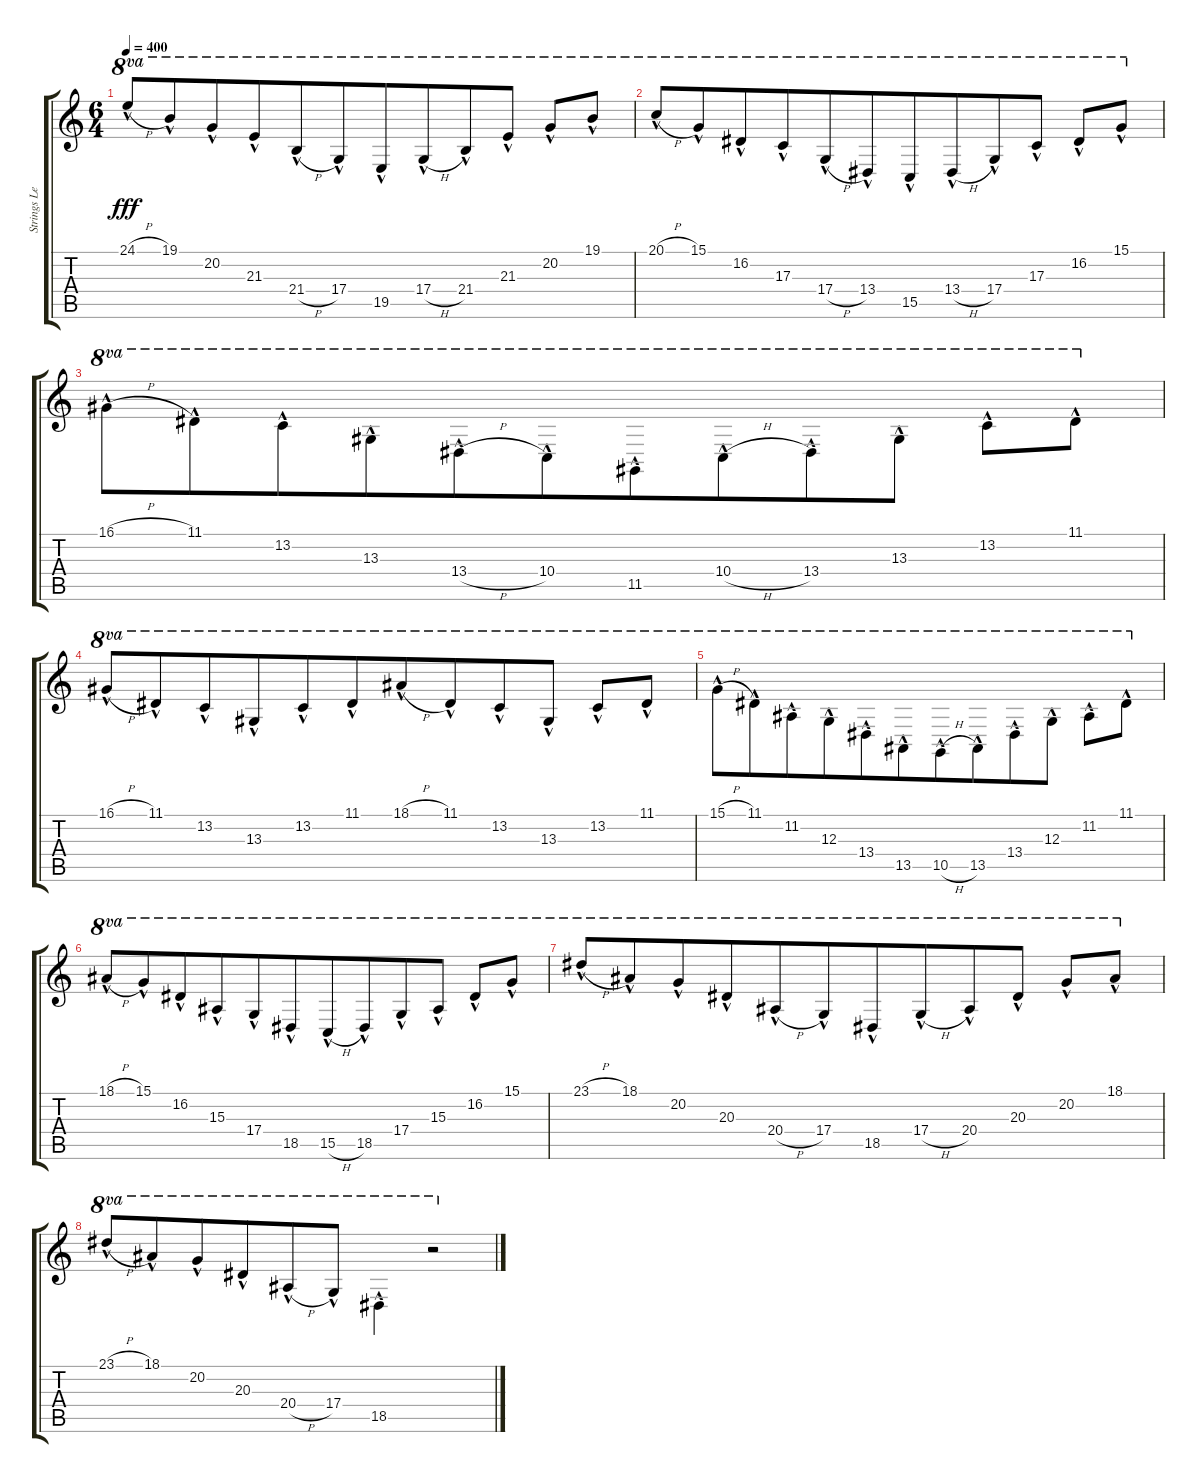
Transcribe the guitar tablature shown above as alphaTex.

\track ("Strings Lead" "Strings Le") {instrument stringensemble1}
\staff {score tabs}
\tuning (E4 B3 G3 D3 A2 E2) {hide}
\ts (6 4)
\tempo 400
\clef g2
\ks c
24.1{h hac}.8{ot 8va dy fff beam Up} 19.1{hac}.8{ot 8va beam Up beam merge} 20.2{hac}.8{ot 8va beam Up} 21.3{hac}.8{ot 8va beam Up beam merge} 21.4{h hac}.8{ot 8va beam Up} 17.4{hac}.8{ot 8va beam Up beam merge} 19.5{hac}.8{ot 8va beam Up} 17.4{h hac}.8{ot 8va beam Up beam merge} 21.4{hac}.8{ot 8va beam Up} 21.3{hac}.8{ot 8va beam Up} 20.2{hac}.8{ot 8va beam Up} 19.1{hac}.8{ot 8va beam Up} |
20.1{h hac}.8{ot 8va beam Up} 15.1{hac}.8{ot 8va beam Up beam merge} 16.2{hac}.8{ot 8va beam Up} 17.3{hac}.8{ot 8va beam Up beam merge} 17.4{h hac}.8{ot 8va beam Up} 13.4{hac}.8{ot 8va beam Up beam merge} 15.5{hac}.8{ot 8va beam Up} 13.4{h hac}.8{ot 8va beam Up beam merge} 17.4{hac}.8{ot 8va beam Up} 17.3{hac}.8{ot 8va beam Up} 16.2{hac}.8{ot 8va beam Up} 15.1{hac}.8{ot 8va beam Up} |
16.1{h hac}.8{ot 8va beam Down} 11.1{hac}.8{ot 8va beam Down beam merge} 13.2{hac}.8{ot 8va beam Down} 13.3{hac}.8{ot 8va beam Down beam merge} 13.4{h hac}.8{ot 8va beam Down} 10.4{hac}.8{ot 8va beam Down beam merge} 11.5{hac}.8{ot 8va beam Down} 10.4{h hac}.8{ot 8va beam Down beam merge} 13.4{hac}.8{ot 8va beam Down} 13.3{hac}.8{ot 8va beam Down} 13.2{hac}.8{ot 8va beam Down} 11.1{hac}.8{ot 8va beam Down} |
16.1{h hac}.8{ot 8va beam Up} 11.1{hac}.8{ot 8va beam Up beam merge} 13.2{hac}.8{ot 8va beam Up} 13.3{hac}.8{ot 8va beam Up beam merge} 13.2{hac}.8{ot 8va beam Up} 11.1{hac}.8{ot 8va beam Up beam merge} 18.1{h hac}.8{ot 8va beam Up} 11.1{hac}.8{ot 8va beam Up beam merge} 13.2{hac}.8{ot 8va beam Up} 13.3{hac}.8{ot 8va beam Up} 13.2{hac}.8{ot 8va beam Up} 11.1{hac}.8{ot 8va beam Up} |
15.1{h hac}.8{ot 8va beam Down} 11.1{hac}.8{ot 8va beam Down beam merge} 11.2{hac}.8{ot 8va beam Down} 12.3{hac}.8{ot 8va beam Down beam merge} 13.4{hac}.8{ot 8va beam Down} 13.5{hac}.8{ot 8va beam Down beam merge} 10.5{h hac}.8{ot 8va beam Down} 13.5{hac}.8{ot 8va beam Down beam merge} 13.4{hac}.8{ot 8va beam Down} 12.3{hac}.8{ot 8va beam Down} 11.2{hac}.8{ot 8va beam Down} 11.1{hac}.8{ot 8va beam Down} |
18.1{h hac}.8{ot 8va beam Up} 15.1{hac}.8{ot 8va beam Up beam merge} 16.2{hac}.8{ot 8va beam Up} 15.3{hac}.8{ot 8va beam Up beam merge} 17.4{hac}.8{ot 8va beam Up} 18.5{hac}.8{ot 8va beam Up beam merge} 15.5{h hac}.8{ot 8va beam Up} 18.5{hac}.8{ot 8va beam Up beam merge} 17.4{hac}.8{ot 8va beam Up} 15.3{hac}.8{ot 8va beam Up} 16.2{hac}.8{ot 8va beam Up} 15.1{hac}.8{ot 8va beam Up} |
23.1{h hac}.8{ot 8va beam Up} 18.1{hac}.8{ot 8va beam Up beam merge} 20.2{hac}.8{ot 8va beam Up} 20.3{hac}.8{ot 8va beam Up beam merge} 20.4{h hac}.8{ot 8va beam Up} 17.4{hac}.8{ot 8va beam Up beam merge} 18.5{hac}.8{ot 8va beam Up} 17.4{h hac}.8{ot 8va beam Up beam merge} 20.4{hac}.8{ot 8va beam Up} 20.3{hac}.8{ot 8va beam Up} 20.2{hac}.8{ot 8va beam Up} 18.1{hac}.8{ot 8va beam Up} |
23.1{h hac}.8{ot 8va beam Up} 18.1{hac}.8{ot 8va beam Up beam merge} 20.2{hac}.8{ot 8va beam Up} 20.3{hac}.8{ot 8va beam Up beam merge} 20.4{h hac}.8{ot 8va beam Up} 17.4{hac}.8{ot 8va beam Up} 18.5{hac}.4{ot 8va beam Down} r.2{ot 8va}
